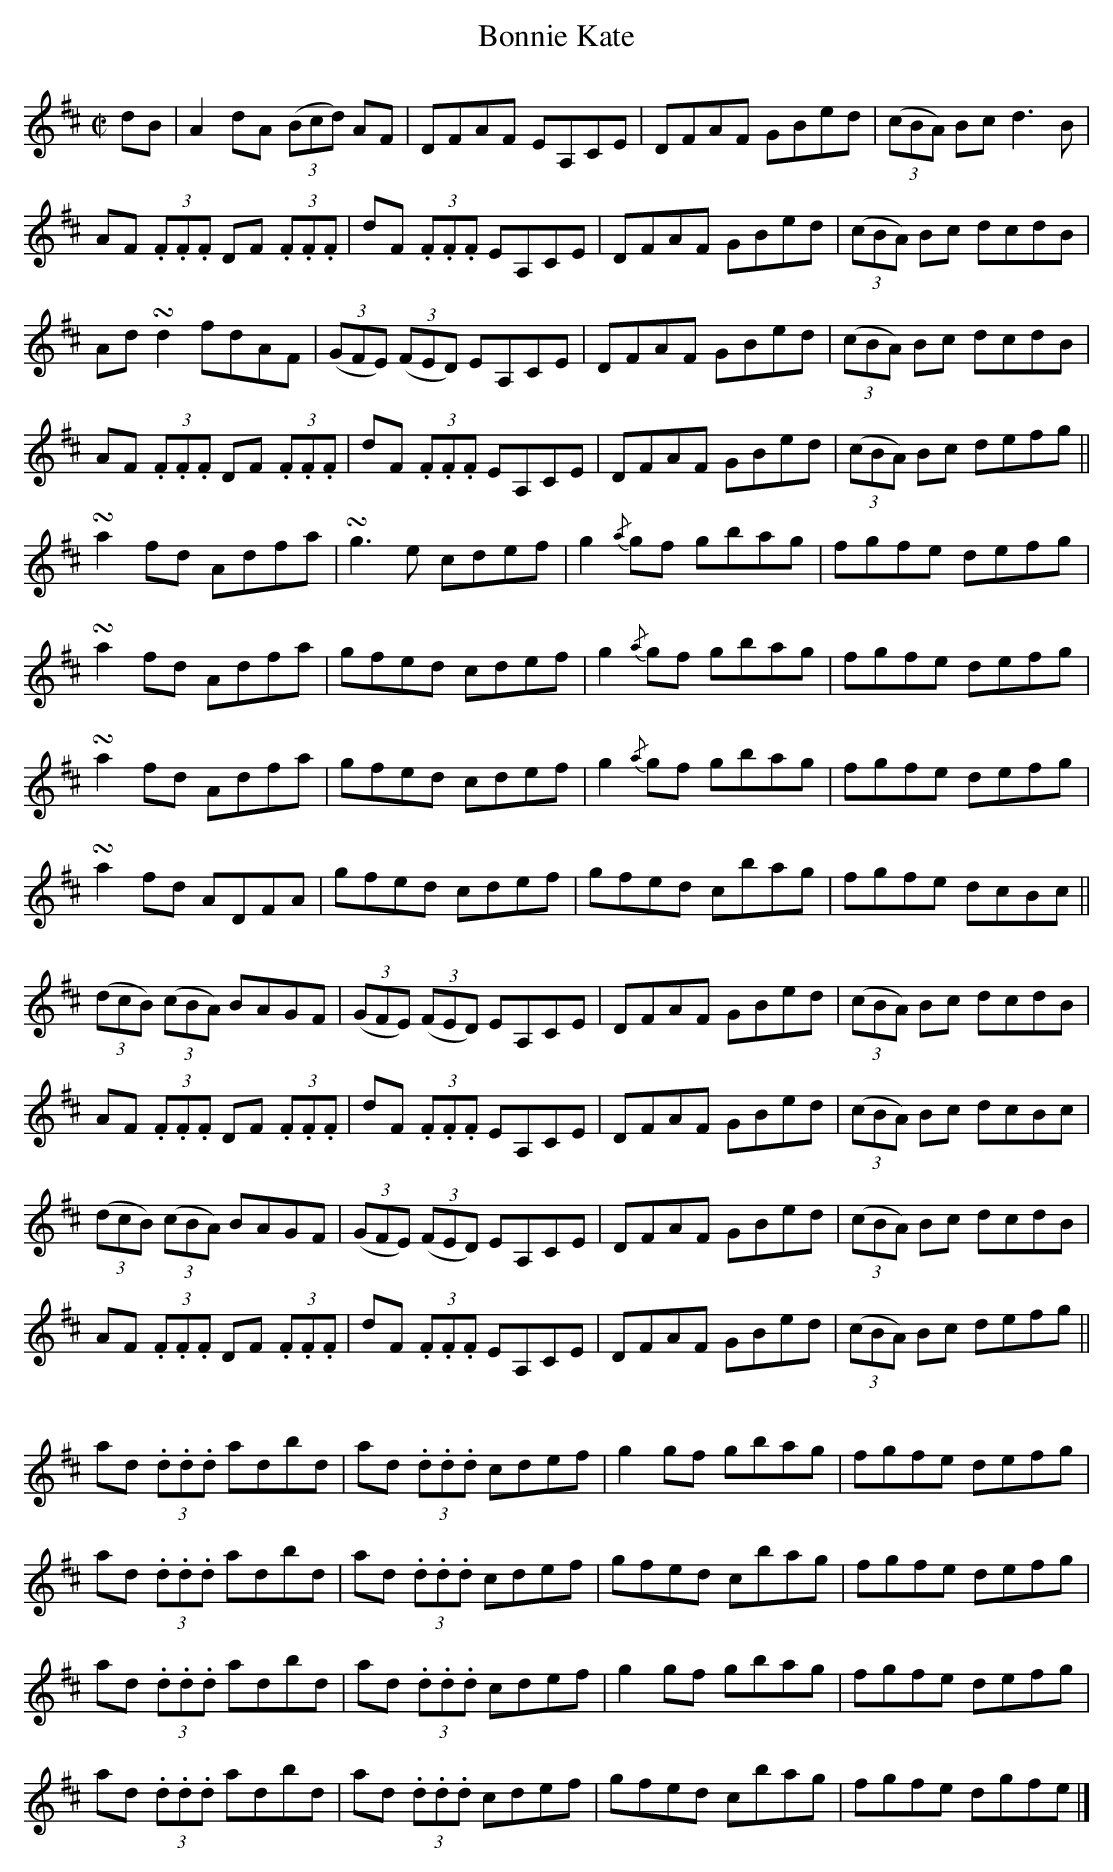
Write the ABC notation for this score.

X:1
U: ~ = !turn!
T:Bonnie Kate
L:1/8
M:C|
K:D
dB | A2 dA ((3Bcd) AF | DFAF EA,CE | DFAF GBed | ((3cBA) Bc d3 B |
AF (3.F.F.F DF (3.F.F.F | dF (3.F.F.F EA,CE | DFAF GBed | ((3cBA) Bc dcdB |
Ad ~d2 fdAF | ((3GFE) ((3FED) EA,CE | DFAF GBed | ((3cBA) Bc dcdB |
AF (3.F.F.F DF (3.F.F.F | dF (3.F.F.F EA,CE | DFAF GBed | ((3cBA) Bc defg ||
~a2 fd Adfa | ~g3 e cdef | g2 {/a}gf gbag | fgfe defg |
~a2 fd Adfa | gfed cdef | g2 {/a}gf gbag | fgfe defg |
~a2 fd Adfa | gfed cdef | g2 {/a}gf gbag | fgfe defg |
~a2 fd ADFA | gfed cdef | gfed cbag | fgfe dcBc ||
((3dcB) ((3cBA) BAGF | ((3GFE) ((3FED) EA,CE | DFAF GBed | ((3cBA) Bc dcdB |
AF (3.F.F.F DF (3.F.F.F | dF (3.F.F.F EA,CE | DFAF GBed | ((3cBA) Bc dcBc |
((3dcB) ((3cBA) BAGF | ((3GFE) ((3FED) EA,CE | DFAF GBed | ((3cBA) Bc dcdB |
AF (3.F.F.F DF (3.F.F.F | dF (3.F.F.F EA,CE | DFAF GBed | ((3cBA) Bc defg ||
ad (3.d.d.d adbd | ad (3.d.d.d cdef | g2 gf gbag | fgfe defg |
ad (3.d.d.d adbd | ad (3.d.d.d cdef | gfed cbag | fgfe defg |
ad (3.d.d.d adbd | ad (3.d.d.d cdef | g2 gf gbag | fgfe defg |
ad (3.d.d.d adbd | ad (3.d.d.d cdef | gfed cbag | fgfe dgfe |]
